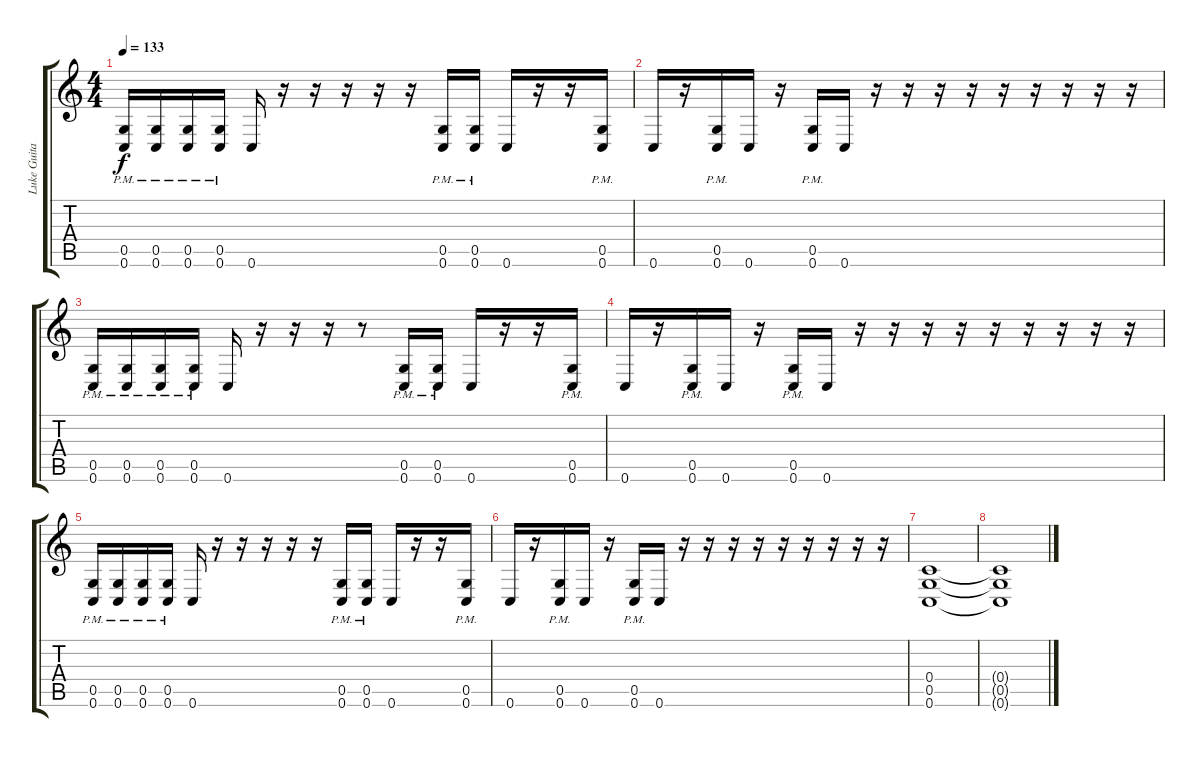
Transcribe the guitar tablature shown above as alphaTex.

\track ("Luke Guitar" "Luke Guita") {instrument overdrivenguitar}
\staff {score tabs}
\tuning (D4 A3 F3 C3 G2 C2) {hide}
\ts (4 4)
\tempo 133
\clef g2
\ks c
(0.5{pm} 0.6{pm}).16{dy f} (0.5{pm} 0.6{pm}).16 (0.5{pm} 0.6{pm}).16 (0.5{pm} 0.6{pm}).16 0.6.16 r.16 r.16 r.16 r.16 r.16 (0.5{pm} 0.6{pm}).16 (0.5{pm} 0.6{pm}).16 0.6.16 r.16 r.16 (0.5{pm} 0.6{pm}).16 |
0.6.16 r.16 (0.5{pm} 0.6{pm}).16 0.6.16 r.16 (0.5{pm} 0.6{pm}).16 0.6.16 r.16 r.16 r.16 r.16 r.16 r.16 r.16 r.16 r.16 |
(0.5{pm} 0.6{pm}).16 (0.5{pm} 0.6{pm}).16 (0.5{pm} 0.6{pm}).16 (0.5{pm} 0.6{pm}).16 0.6.16 r.16 r.16 r.16 r.8 (0.5{pm} 0.6{pm}).16 (0.5{pm} 0.6{pm}).16 0.6.16 r.16 r.16 (0.5{pm} 0.6{pm}).16 |
0.6.16 r.16 (0.5{pm} 0.6{pm}).16 0.6.16 r.16 (0.5{pm} 0.6{pm}).16 0.6.16 r.16 r.16 r.16 r.16 r.16 r.16 r.16 r.16 r.16 |
(0.5{pm} 0.6{pm}).16 (0.5{pm} 0.6{pm}).16 (0.5{pm} 0.6{pm}).16 (0.5{pm} 0.6{pm}).16 0.6.16 r.16 r.16 r.16 r.16 r.16 (0.5{pm} 0.6{pm}).16 (0.5{pm} 0.6{pm}).16 0.6.16 r.16 r.16 (0.5{pm} 0.6{pm}).16 |
0.6.16 r.16 (0.5{pm} 0.6{pm}).16 0.6.16 r.16 (0.5{pm} 0.6{pm}).16 0.6.16 r.16 r.16 r.16 r.16 r.16 r.16 r.16 r.16 r.16 |
(0.4 0.5 0.6).1 |
(0.4{t} 0.5{t} 0.6{t}).1
